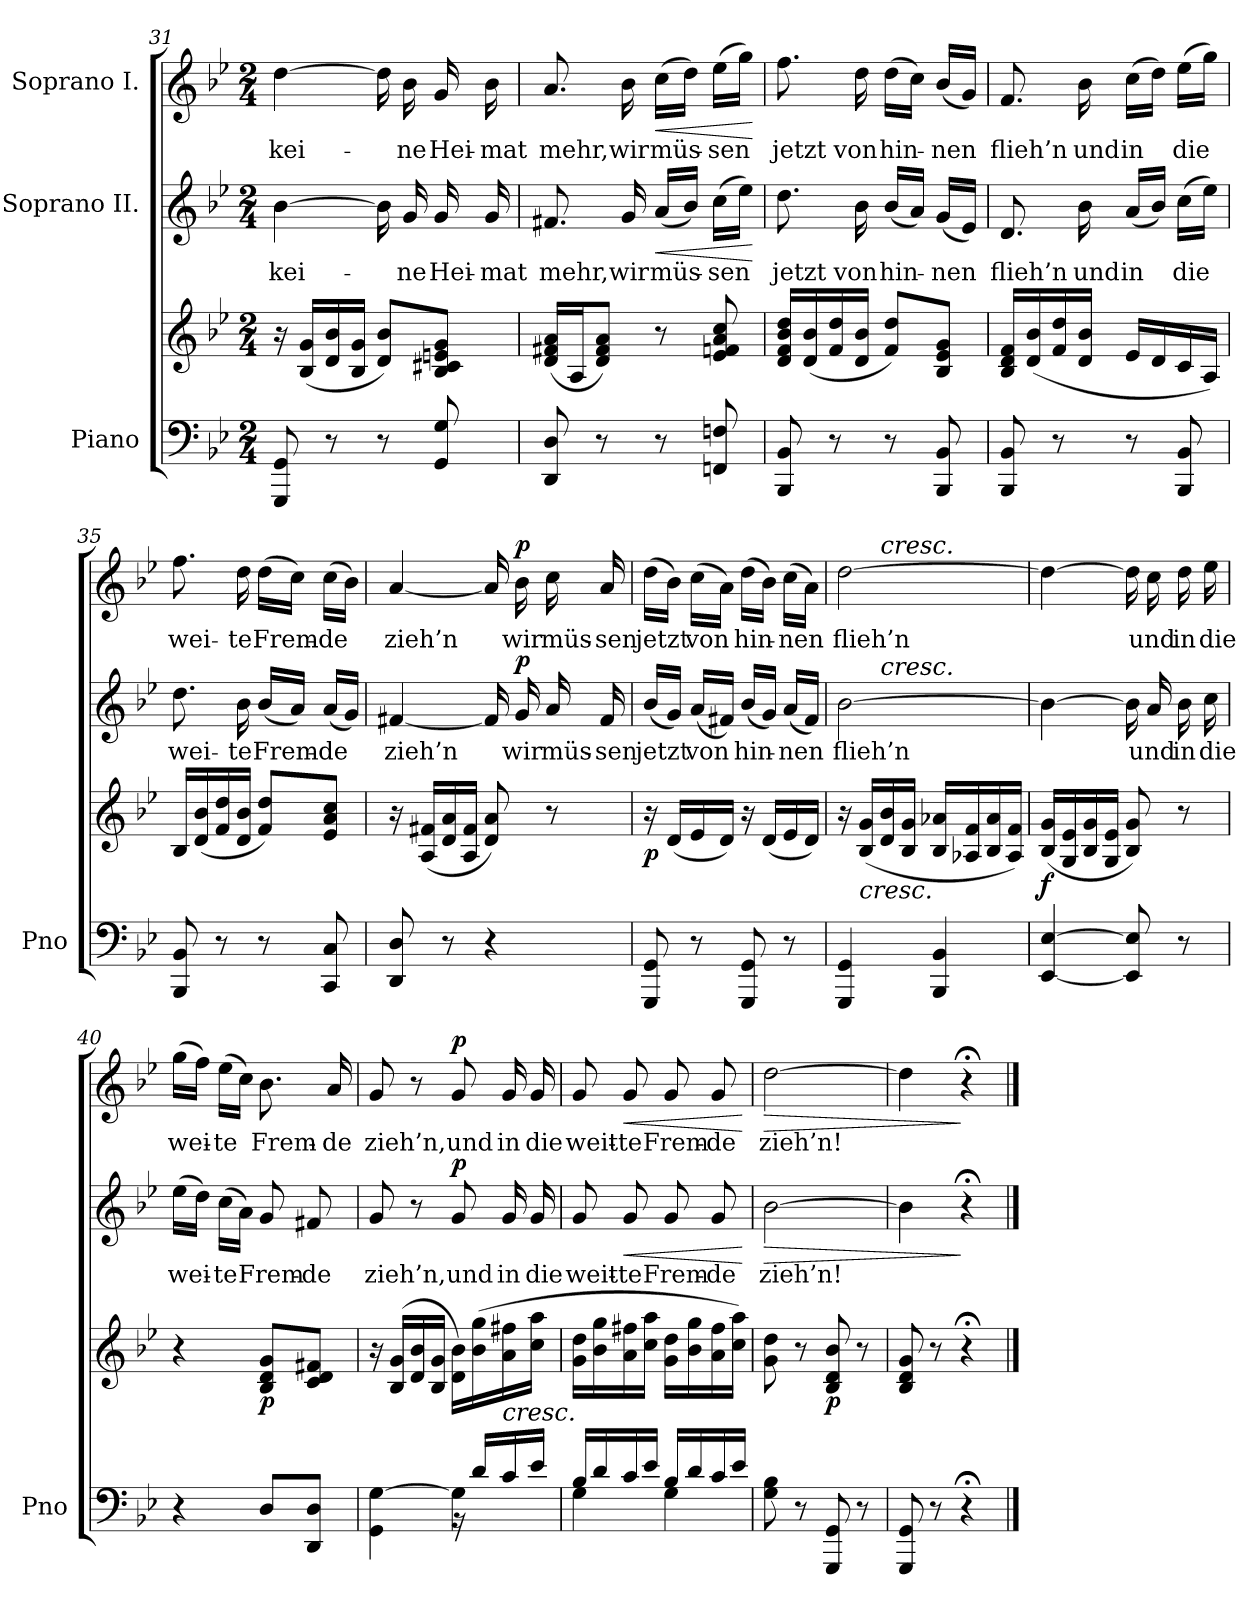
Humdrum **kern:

**kern	**kern	**dynam	**kern	**text	**dynam	**kern	**text	**dynam
*part3	*part3	*part3	*part2	*part2	*part2	*part1	*part1	*part1
*staff4	*staff3	*staff3/4	*staff2	*staff2	*staff2	*staff1	*staff1	*staff1
*I"Piano	*	*	*I"Soprano II.	*	*	*I"Soprano I.	*	*
*I'Pno	*	*	*	*	*	*	*	*
*clefF4	*clefG2	*	*clefG2	*	*	*clefG2	*	*
*k[b-e-]	*k[b-e-]	*	*k[b-e-]	*	*	*k[b-e-]	*	*
*M2/4	*M2/4	*	*M2/4	*	*	*M2/4	*	*
=31	=31	=31	=31	=31	=31	=31	=31	=31
8GGG/ 8GG/	16r	.	[4b-\	kei-	.	[4dd\	kei-	.
.	(16B-/ 16g/LL	.	.	.	.	.	.	.
8r	16d/ 16b-/	.	.	.	.	.	.	.
.	16B-/ 16g/JJ	.	.	.	.	.	.	.
8r	8d/ 8b-/L)	.	16b-\]	.	.	16dd\]	.	.
.	.	.	16g/	-ne	.	16b-\	-ne	.
8GG/ 8G/	8B-/ 8c#X/ 8en/ 8g/J	.	16g/	Hei-	.	16g/	Hei-	.
.	.	.	16g/	-mat	.	16b-\	-mat	.
=32	=32	=32	=32	=32	=32	=32	=32	=32
8DD/ 8D/	(16d/ 16f#X/ 16a/LL	.	8.f#X/	mehr,	.	8.a/	mehr,	.
.	16A/J	.	.	.	.	.	.	.
8r	8d/ 8f#/ 8a/J)	.	.	.	.	.	.	.
.	.	.	16g/	wir	.	16b-\	wir	.
!	!	!	!	!	!LO:HP:b	!	!	!LO:HP:b
8r	8r	.	(16a/LL	müs-	<	(16cc\LL	müs-	<
.	.	.	16b-/JJ)	.	.	16dd\JJ)	.	.
8FFn/ 8Fn/	8e-/ 8fn/ 8a/ 8cc/	.	(16cc\LL	-sen	.	(16ee-\LL	-sen	.
.	.	.	16ee-\JJ)	.	.	16gg\JJ)	.	.
.	.	.	.	.	[	.	.	[
=33	=33	=33	=33	=33	=33	=33	=33	=33
8BBB-/ 8BB-/	16d/ 16f/ 16b-/ 16dd/LL	.	8.dd\	jetzt	.	8.ff\	jetzt	.
.	(16d/ 16b-/	.	.	.	.	.	.	.
8r	16f/ 16dd/	.	.	.	.	.	.	.
.	16d/ 16b-/JJ	.	16b-\	von	.	16dd\	von	.
8r	8f/ 8dd/L)	.	(16b-/LL	hin-	.	(16dd\LL	hin-	.
.	.	.	16a/JJ)	.	.	16cc\JJ)	.	.
8BBB-/ 8BB-/	8B-/ 8e-/ 8g/J	.	(16g/LL	-nen	.	(16b-/LL	-nen	.
.	.	.	16e-/JJ)	.	.	16g/JJ)	.	.
=34	=34	=34	=34	=34	=34	=34	=34	=34
8BBB-/ 8BB-/	16B-/ 16d/ 16f/LL	.	8.d/	flieh’n	.	8.f/	flieh’n	.
.	(16d/ 16b-/	.	.	.	.	.	.	.
8r	16f/ 16dd/	.	.	.	.	.	.	.
.	16d/ 16b-/JJ	.	16b-\	und	.	16b-\	und	.
8r	16e-/LL	.	(16a/LL	in	.	(16cc\LL	in	.
.	16d/	.	16b-/JJ)	.	.	16dd\JJ)	.	.
8BBB-/ 8BB-/	16c/	.	(16cc\LL	die	.	(16ee-\LL	die	.
.	16A/JJ)	.	16ee-\JJ)	.	.	16gg\JJ)	.	.
=35	=35	=35	=35	=35	=35	=35	=35	=35
8BBB-/ 8BB-/	16B-/LL	.	8.dd\	wei-	.	8.ff\	wei-	.
.	(16d/ 16b-/	.	.	.	.	.	.	.
8r	16f/ 16dd/	.	.	.	.	.	.	.
.	16d/ 16b-/JJ	.	16b-\	-te	.	16dd\	-te	.
8r	8f/ 8dd/L)	.	(16b-/LL	Frem-	.	(16dd\LL	Frem-	.
.	.	.	16a/JJ)	.	.	16cc\JJ)	.	.
8CC/ 8C/	8e-/ 8a/ 8cc/J	.	(16a/LL	-de	.	(16cc\LL	-de	.
.	.	.	16g/JJ)	.	.	16b-\JJ)	.	.
=36	=36	=36	=36	=36	=36	=36	=36	=36
8DD/ 8D/	16r	.	[4f#X/	zieh’n	.	[4a/	zieh’n	.
.	(16A/ 16f#X/LL	.	.	.	.	.	.	.
8r	16d/ 16a/	.	.	.	.	.	.	.
.	16A/ 16f#/JJ	.	.	.	.	.	.	.
4r	8d/ 8a/)	.	16f#/]	.	.	16a/]	.	.
!	!	!	!	!	!LO:DY:a	!	!	!LO:DY:a
.	.	.	16g/	wir	p	16b-\	wir	p
.	8r	.	16a/	müs-	.	16cc\	müs-	.
.	.	.	16f#/	-sen	.	16a/	-sen	.
=37	=37	=37	=37	=37	=37	=37	=37	=37
!	!	!LO:DY:b	!	!	!	!	!	!
8GGG/ 8GG/	16r	p	(16b-/LL	jetzt	.	(16dd\LL	jetzt	.
.	(16d/LL	.	16g/JJ)	.	.	16b-\JJ)	.	.
8r	16e-/	.	(16a/LL	von	.	(16cc\LL	von	.
.	16d/JJ)	.	16f#X/JJ)	.	.	16a\JJ)	.	.
8GGG/ 8GG/	16r	.	(16b-/LL	hin-	.	(16dd\LL	hin-	.
.	(16d/LL	.	16g/JJ)	.	.	16b-\JJ)	.	.
8r	16e-/	.	(16a/LL	-nen	.	(16cc\LL	-nen	.
.	16d/JJ)	.	16f#/JJ)	.	.	16a\JJ)	.	.
=38	=38	=38	=38	=38	=38	=38	=38	=38
*	*	*	*^	*	*	*^	*	*
4GGG/ 4GG/	16r	.	[2b-\	8ryy	flieh’n	.	[2dd\	8ryy	flieh’n	.
!	!LO:TX:b:i:t=cresc.	!	!	!	!	!	!	!	!	!
.	(16B-/ 16g/LL	.	.	.	.	.	.	.	.	.
!	!	!	!	!	!	!	!	!LO:TX:a:i:t=cresc.	!	!
!	!	!	!	!LO:TX:a:i:t=cresc.	!	!	!	!	!	!
.	16d/ 16b-/	.	.	8ryy	.	.	.	8ryy	.	.
.	16B-/ 16g/JJ	.	.	.	.	.	.	.	.	.
4BBB-/ 4BB-/	16B-/ 16a-X/LL	.	.	4ryy	.	.	.	4ryy	.	.
.	16A-X/ 16f/	.	.	.	.	.	.	.	.	.
.	16B-/ 16a-/	.	.	.	.	.	.	.	.	.
.	16A-/ 16f/JJ)	.	.	.	.	.	.	.	.	.
*	*	*	*v	*v	*	*	*	*	*	*
*	*	*	*	*	*	*v	*v	*	*
=39	=39	=39	=39	=39	=39	=39	=39	=39
!	!	!LO:DY:b	!	!	!	!	!	!
[4EE-/ [4E-/	(16B-/ 16g/LL	f	4b-\_	.	.	4dd\_	.	.
.	16G/ 16e-/	.	.	.	.	.	.	.
.	16B-/ 16g/	.	.	.	.	.	.	.
.	16G/ 16e-/JJ	.	.	.	.	.	.	.
8EE-/] 8E-/]	8B-/ 8g/)	.	16b-\]	.	.	16dd\]	.	.
.	.	.	16a/	und	.	16cc\	und	.
8r	8r	.	16b-\	in	.	16dd\	in	.
.	.	.	16cc\	die	.	16ee-\	die	.
=40	=40	=40	=40	=40	=40	=40	=40	=40
4r	4r	.	(16ee-\LL	wei-	.	(16gg\LL	wei-	.
.	.	.	16dd\JJ)	.	.	16ff\JJ)	.	.
.	.	.	(16cc\LL	-te	.	(16ee-\LL	-te	.
.	.	.	16a\JJ)	.	.	16cc\JJ)	.	.
!	!	!LO:DY:b	!	!	!	!	!	!
8D/L	8B-/ 8d/ 8g/L	p	8g/	Frem-	.	8.b-\	Frem-	.
8DD/ 8D/J	8c/ 8d/ 8f#X/J	.	8f#X/	-de	.	.	.	.
.	.	.	.	.	.	16a/	-de	.
=41	=41	=41	=41	=41	=41	=41	=41	=41
*^	*	*	*	*	*	*	*	*
4GG\ [>4G\	4ryy	16r	.	8g/	zieh’n,	.	8g/	zieh’n,	.
.	.	(<16B-/ 16g/LL	.	.	.	.	.	.	.
.	.	16d/ 16b-/	.	8r	.	.	8r	.	.
.	.	16B-/ 16g/JJ	.	.	.	.	.	.	.
!	!	!	!	!	!	!LO:DY:a	!	!	!LO:DY:a
4G\]	16r	16d\ 16b-\LL)	.	8g/	und	p	8g/	und	p
.	16d/LL	(>16b-\ 16gg\	.	.	.	.	.	.	.
!	!	!LO:TX:b:i:t=cresc.	!	!	!	!	!	!	!
.	16c/	16a\ 16ff#X\	.	16g/	in	.	16g/	in	.
.	16e-/JJ	16cc\ 16aa\JJ	.	16g/	die	.	16g/	die	.
=42	=42	=42	=42	=42	=42	=42	=42	=42	=42
16B-/LL	4G\	16g\ 16dd\LL	.	8g/	weit-	.	8g/	weit-	.
16d/	.	16b-\ 16gg\	.	.	.	.	.	.	.
!	!	!	!	!	!	!LO:HP:b	!	!	!LO:HP:b
16c/	.	16a\ 16ff#X\	.	8g/	-te	<	8g/	-te	<
16e-/JJ	.	16cc\ 16aa\JJ	.	.	.	.	.	.	.
16B-/LL	4G\	16g\ 16dd\LL	.	8g/	Frem-	.	8g/	Frem-	.
16d/	.	16b-\ 16gg\	.	.	.	.	.	.	.
16c/	.	16a\ 16ff#\	.	8g/	-de	.	8g/	-de	.
16e-/JJ	.	16cc\ 16aa\JJ)	.	.	.	.	.	.	.
*v	*v	*	*	*	*	*	*	*	*
.	.	.	.	.	[	.	.	[
=43	=43	=43	=43	=43	=43	=43	=43	=43
!	!	!	!	!	!LO:HP:b	!	!	!LO:HP:b
8G\ 8B-\	8g\ 8dd\	.	[2b-\	zieh’n!	>	[2dd\	zieh’n!	>
8r	8r	.	.	.	.	.	.	.
!	!	!LO:DY:b	!	!	!	!	!	!
8GGG/ 8GG/	8B-/ 8d/ 8b-/	p	.	.	.	.	.	.
8r	8r	.	.	.	.	.	.	.
=44	=44	=44	=44	=44	=44	=44	=44	=44
8GGG/ 8GG/	8B-/ 8d/ 8g/	.	4b-\]	.	.	4dd\]	.	.
8r	8r	.	.	.	.	.	.	.
4r;<	4r;<	.	4r;<	.	]	4r;<	.	]
==	==	==	==	==	==	==	==	==
*-	*-	*-	*-	*-	*-	*-	*-	*-
